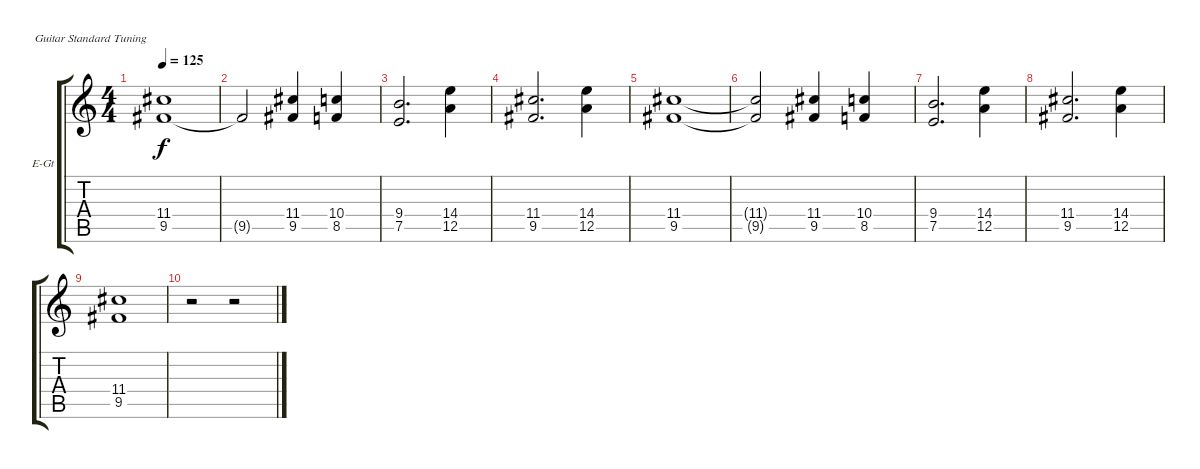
\bracketExtendMode groupsimilarinstruments
\firstSystemTrackNameOrientation horizontal
\otherSystemsTrackNameOrientation horizontal
\track ("guitare" "E-Gt") {instrument distortionguitar}
\staff {score tabs}
\tuning (E4 B3 G3 D3 A2 E2)
\ts (4 4)
\tempo 125
\clef g2
\ks c
(11.4 9.5).1{dy f} |
9.5{t}.2 (11.4 9.5).4 (10.4 8.5).4 |
(9.4 7.5).2{d} (14.4 12.5).4 |
(11.4 9.5).2{d} (14.4 12.5).4 |
(11.4 9.5).1 |
(9.5{t} 11.4{t}).2 (11.4 9.5).4 (10.4 8.5).4 |
(9.4 7.5).2{d} (14.4 12.5).4 |
(11.4 9.5).2{d} (14.4 12.5).4 |
(11.4 9.5).1 |
r.2 r.2
